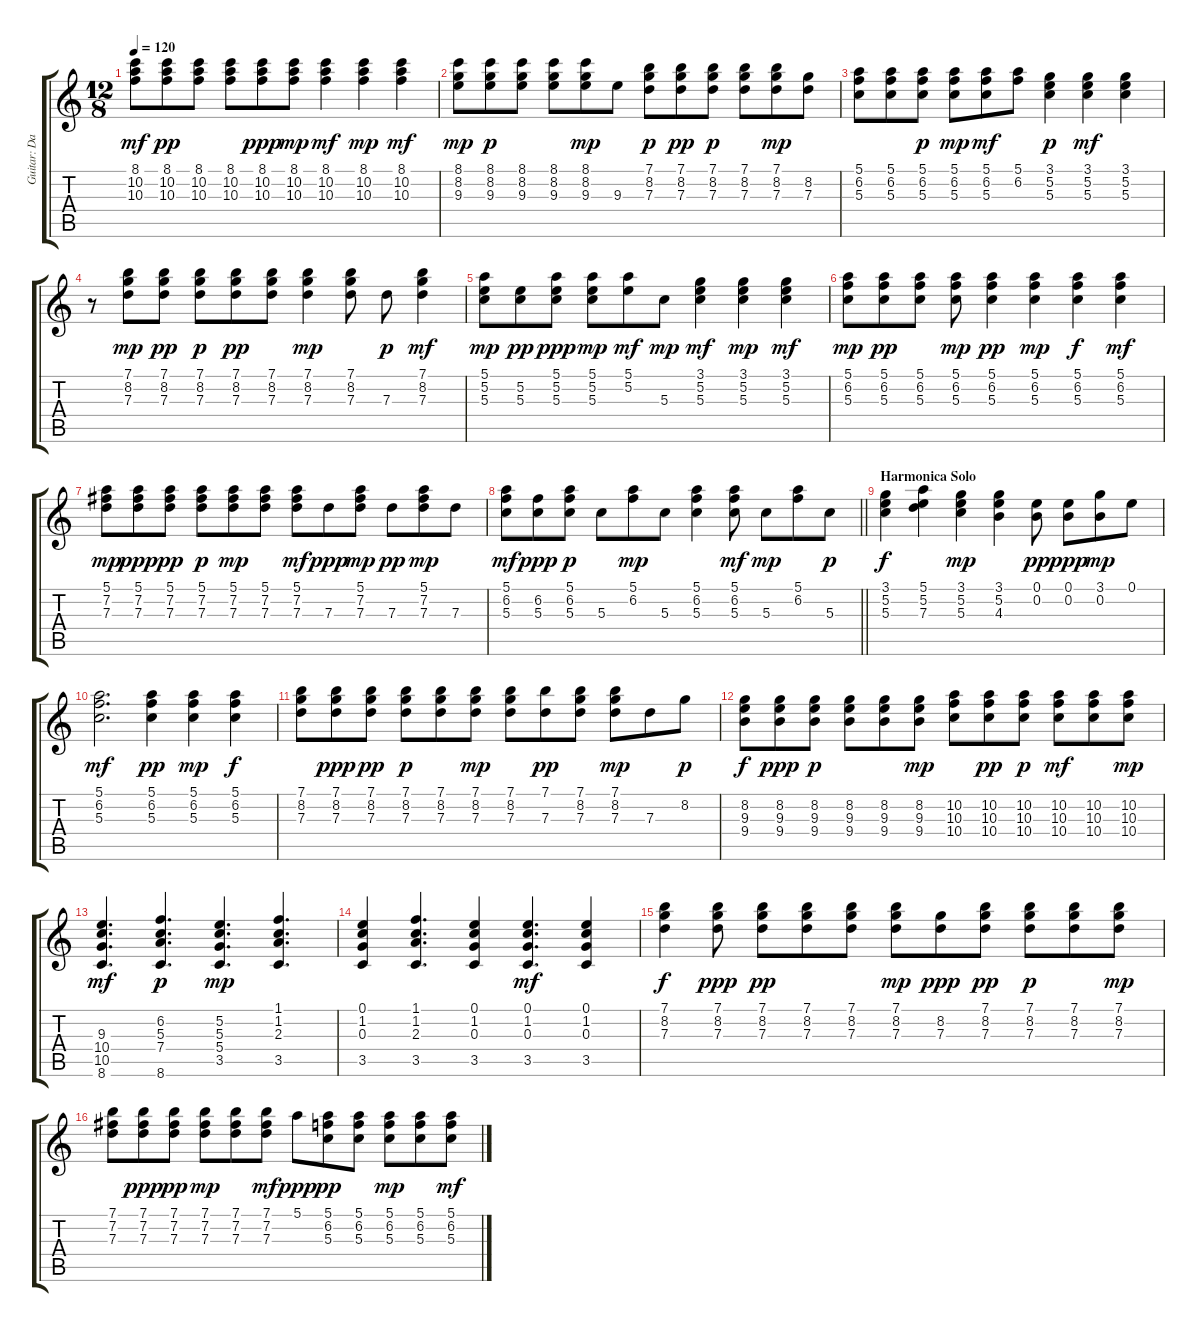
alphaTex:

\track ("Guitar: Davey" "Guitar: Da") {instrument acousticguitarnylon}
\staff {score tabs}
\tuning (E4 B3 G3 D3 A2 E2) {hide}
\ts (12 8)
\tempo 120
\clef g2
\ks c
(8.1 10.2 10.3).8{dy mf} (8.1 10.2 10.3).8{dy pp} (8.1 10.2 10.3).8 (8.1 10.2 10.3).8 (8.1 10.2 10.3).8{dy ppp} (8.1 10.2 10.3).8{dy mp} (8.1 10.2 10.3).4{dy mf} (8.1 10.2 10.3).4{dy mp} (8.1 10.2 10.3).4{dy mf} |
(8.1 8.2 9.3).8{dy mp} (8.1 8.2 9.3).8{dy p} (8.1 8.2 9.3).8 (8.1 8.2 9.3).8 (8.1 8.2 9.3).8{dy mp} 9.3.8 (7.1 8.2 7.3).8{dy p} (7.1 8.2 7.3).8{dy pp} (7.1 8.2 7.3).8{dy p} (7.1 8.2 7.3).8 (7.1 8.2 7.3).8{dy mp} (8.2 7.3).8 |
(5.1 6.2 5.3).8 (5.1 6.2 5.3).8 (5.1 6.2 5.3).8{dy p} (5.1 6.2 5.3).8{dy mp} (5.1 6.2 5.3).8{dy mf} (5.1 6.2).8 (3.1 5.2 5.3).4{dy p} (3.1 5.2 5.3).4{dy mf} (3.1 5.2 5.3).4 |
r.8 (7.1 8.2 7.3).8{dy mp} (7.1 8.2 7.3).8{dy pp} (7.1 8.2 7.3).8{dy p} (7.1 8.2 7.3).8{dy pp} (7.1 8.2 7.3).8 (7.1 8.2 7.3).4{dy mp} (7.1 8.2 7.3).8 7.3.8{dy p} (7.1 8.2 7.3).4{dy mf} |
(5.1 5.2 5.3).8{dy mp} (5.2 5.3).8{dy pp} (5.1 5.2 5.3).8{dy ppp} (5.1 5.2 5.3).8{dy mp} (5.1 5.2).8{dy mf} 5.3.8{dy mp} (3.1 5.2 5.3).4{dy mf} (3.1 5.2 5.3).4{dy mp} (3.1 5.2 5.3).4{dy mf} |
(5.1 6.2 5.3).8{dy mp} (5.1 6.2 5.3).8{dy pp} (5.1 6.2 5.3).8 (5.1 6.2 5.3).8{dy mp} (5.1 6.2 5.3).4{dy pp} (5.1 6.2 5.3).4{dy mp} (5.1 6.2 5.3).4{dy f} (5.1 6.2 5.3).4{dy mf} |
(5.1 7.2 7.3).8{dy mp} (5.1 7.2 7.3).8{dy ppp} (5.1 7.2 7.3).8{dy pp} (5.1 7.2 7.3).8{dy p} (5.1 7.2 7.3).8{dy mp} (5.1 7.2 7.3).8 (5.1 7.2 7.3).8{dy mf} 7.3.8{dy ppp} (5.1 7.2 7.3).8{dy mp} 7.3.8{dy pp} (5.1 7.2 7.3).8{dy mp} 7.3.8 |
\barLineRight lightlight
(5.1 6.2 5.3).8{dy mf} (6.2 5.3).8{dy ppp} (5.1 6.2 5.3).8{dy p} 5.3.8 (5.1 6.2).8{dy mp} 5.3.8 (5.1 6.2 5.3).4 (5.1 6.2 5.3).8{dy mf} 5.3.8{dy mp} (5.1 6.2).8 5.3.8{dy p} |
\section ("" "Harmonica Solo")
(3.1 5.2 5.3).4{dy f} (5.1 5.2 7.3).4 (3.1 5.2 5.3).4{dy mp} (3.1 5.2 4.3).4 (0.1 0.2).8{dy pp} (0.1 0.2).8{dy ppp} (3.1 0.2).8{dy mp} 0.1.8 |
(5.1 6.2 5.3).2{d dy mf} (5.1 6.2 5.3).4{dy pp} (5.1 6.2 5.3).4{dy mp} (5.1 6.2 5.3).4{dy f} |
(7.1 8.2 7.3).8 (7.1 8.2 7.3).8{dy ppp} (7.1 8.2 7.3).8{dy pp} (7.1 8.2 7.3).8{dy p} (7.1 8.2 7.3).8 (7.1 8.2 7.3).8{dy mp} (7.1 8.2 7.3).8 (7.1 7.3).8{dy pp} (7.1 8.2 7.3).8 (7.1 8.2 7.3).8{dy mp} 7.3.8 8.2.8{dy p} |
(8.2 9.3 9.4).8{dy f} (8.2 9.3 9.4).8{dy ppp} (8.2 9.3 9.4).8{dy p} (8.2 9.3 9.4).8 (8.2 9.3 9.4).8 (8.2 9.3 9.4).8{dy mp} (10.2 10.3 10.4).8 (10.2 10.3 10.4).8{dy pp} (10.2 10.3 10.4).8{dy p} (10.2 10.3 10.4).8{dy mf} (10.2 10.3 10.4).8 (10.2 10.3 10.4).8{dy mp} |
(9.3 10.4 10.5 8.6).4{d dy mf} (6.2 5.3 7.4 8.6).4{d dy p} (5.2 5.3 5.4 3.5).4{d dy mp} (1.1 1.2 2.3 3.5).4{d} |
(0.1 1.2 0.3 3.5).4 (1.1 1.2 2.3 3.5).4{d} (0.1 1.2 0.3 3.5).4 (0.1 1.2 0.3 3.5).4{d dy mf} (0.1 1.2 0.3 3.5).4 |
(7.1 8.2 7.3).4{dy f} (7.1 8.2 7.3).8{dy ppp} (7.1 8.2 7.3).8{dy pp} (7.1 8.2 7.3).8 (7.1 8.2 7.3).8 (7.1 8.2 7.3).8{dy mp} (8.2 7.3).8{dy ppp} (7.1 8.2 7.3).8{dy pp} (7.1 8.2 7.3).8{dy p} (7.1 8.2 7.3).8 (7.1 8.2 7.3).8{dy mp} |
(7.1 7.2 7.3).8 (7.1 7.2 7.3).8{dy ppp} (7.1 7.2 7.3).8{dy pp} (7.1 7.2 7.3).8{dy mp} (7.1 7.2 7.3).8 (7.1 7.2 7.3).8{dy mf} 5.1.8{dy ppp} (5.1 6.2 5.3).8{dy pp} (5.1 6.2 5.3).8 (5.1 6.2 5.3).8{dy mp} (5.1 6.2 5.3).8 (5.1 6.2 5.3).8{dy mf}
